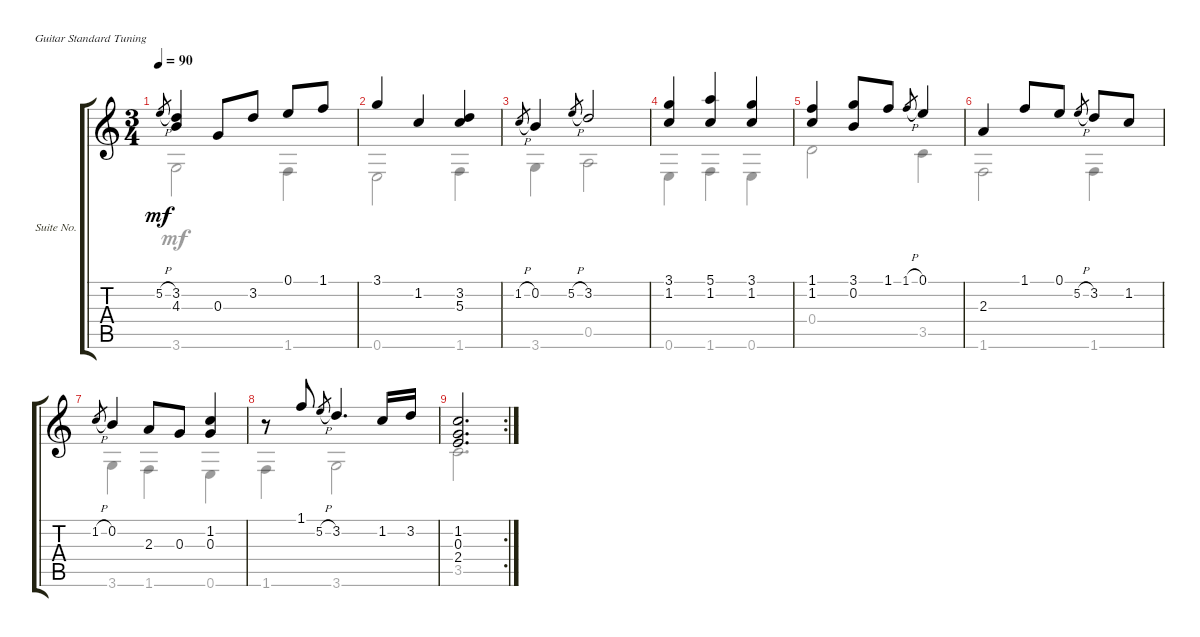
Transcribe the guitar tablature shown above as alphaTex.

\bracketExtendMode groupsimilarinstruments
\firstSystemTrackNameOrientation horizontal
\otherSystemsTrackNameOrientation horizontal
\track ("Suite No. 9 In C (D9) - 5. Sarabande" "Suite No. ") {instrument acousticguitarnylon}
\staff {score tabs}
\tuning (E4 B3 G3 D3 A2 E2)
\voice
\ts (3 4)
\tempo 90
\clef g2
\ks c
5.2{h}.8{gr dy mf} (3.2 4.3).4 0.3.8 3.2.8 0.1.8 1.1.8 |
3.1.4 1.2.4 (3.2 5.3).4 |
1.2{h}.8{gr} 0.2.4 5.2{h}.8{gr} 3.2.2 |
(3.1 1.2).4 (5.1 1.2).4 (3.1 1.2).4 |
(1.1 1.2).4 (3.1 0.2).8 1.1.8 1.1{h}.8{gr} 0.1.4 |
2.3.4 1.1.8 0.1.8 5.2{h}.8{gr} 3.2.8 1.2.8 |
1.2{h}.8{gr} 0.2.4 2.3.8 0.3.8 (1.2 0.3).4 |
r.8 1.1.8 5.2{h}.8{gr} 3.2.4{d} 1.2.16 3.2.16 |
\rc 2
(1.2 0.3 2.4).2{d}
\voice
\clef g2
\ottava regular
\simile none
\ks c
3.6.2{dy mf} 1.6.4 |
0.6.2 1.6.4 |
3.6.4 0.5.2 |
0.6.4 1.6.4 0.6.4 |
0.4.2 3.5.4 |
1.6.2 1.6.4 |
3.6.4 1.6.4 0.6.4 |
1.6.4 3.6.2 |
3.5.2{d}
